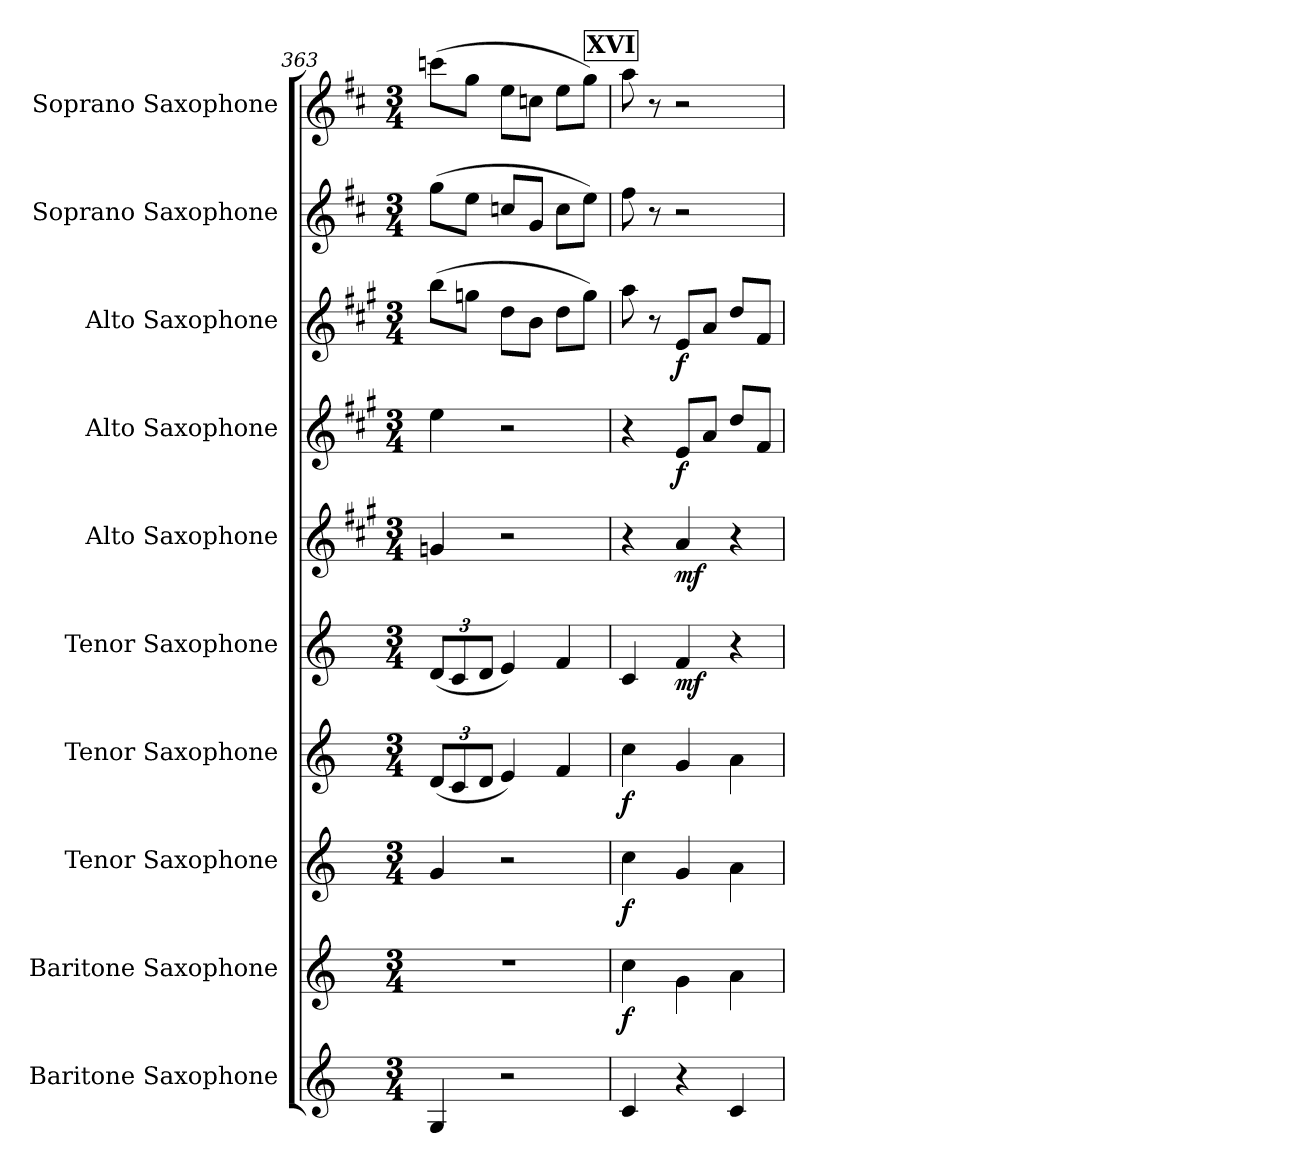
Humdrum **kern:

**kern	**kern	**dynam	**kern	**dynam	**kern	**dynam	**kern	**dynam	**kern	**dynam	**kern	**dynam	**kern	**dynam	**kern	**kern
*part10	*part9	*part9	*part8	*part8	*part7	*part7	*part6	*part6	*part5	*part5	*part4	*part4	*part3	*part3	*part2	*part1
*staff10	*staff9	*staff9	*staff8	*staff8	*staff7	*staff7	*staff6	*staff6	*staff5	*staff5	*staff4	*staff4	*staff3	*staff3	*staff2	*staff1
*I"Baritone Saxophone	*I"Baritone Saxophone	*	*I"Tenor Saxophone	*	*I"Tenor Saxophone	*	*I"Tenor Saxophone	*	*I"Alto Saxophone	*	*I"Alto Saxophone	*	*I"Alto Saxophone	*	*I"Soprano Saxophone	*I"Soprano Saxophone
*I'Bar. Sax.	*I'Bar. Sax.	*	*I'T. Sax.	*	*I'T. Sax.	*	*I'T. Sax.	*	*I'A. Sax.	*	*I'A. Sax.	*	*I'A. Sax.	*	*I'S. Sax.	*I'S. Sax.
*clefG2	*clefG2	*	*clefG2	*	*clefG2	*	*clefG2	*	*clefG2	*	*clefG2	*	*clefG2	*	*clefG2	*clefG2
*ITrd12c21	*ITrd12c21	*	*ITrd8c14	*	*ITrd8c14	*	*ITrd8c14	*	*ITrd5c9	*	*ITrd5c9	*	*ITrd5c9	*	*ITrd1c2	*ITrd1c2
*k[]	*k[]	*	*k[]	*	*k[]	*	*k[]	*	*k[]	*	*k[]	*	*k[]	*	*k[]	*k[]
*M3/4	*M3/4	*	*M3/4	*	*M3/4	*	*M3/4	*	*M3/4	*	*M3/4	*	*M3/4	*	*M3/4	*M3/4
*	*	*	*	*	*Xbrackettup	*	*Xbrackettup	*	*	*	*	*	*	*	*	*
=363	=363	=363	=363	=363	=363	=363	=363	=363	=363	=363	=363	=363	=363	=363	=363	=363
4GG/	2.r	.	4G/	.	(12D/L	.	(12D/L	.	4B-X/	.	4g\	.	(8dd\L	.	(8ff\L	(8bb-X\L
.	.	.	.	.	12C/	.	12C/	.	.	.	.	.	.	.	.	.
.	.	.	.	.	.	.	.	.	.	.	.	.	8b-X\J	.	8dd\J	8ff\J
.	.	.	.	.	12D/J	.	12D/J	.	.	.	.	.	.	.	.	.
2r	.	.	2r	.	4E/)	.	4E/)	.	2r	.	2r	.	8f\L	.	8b-X/L	8dd\L
.	.	.	.	.	.	.	.	.	.	.	.	.	8d\J	.	8f/J	8b-X\J
.	.	.	.	.	4F/	.	4F/	.	.	.	.	.	8f\L	.	8b-\L	8dd\L
.	.	.	.	.	.	.	.	.	.	.	.	.	8b-\J)	.	8dd\J)	8ff\J)
!!LO:REH:place=s1:a:B:fs=14:t=XVI
=364	=364	=364	=364	=364	=364	=364	=364	=364	=364	=364	=364	=364	=364	=364	=364	=364
!	!	!LO:DY:b	!	!LO:DY:b	!	!LO:DY:b	!	!	!	!	!	!	!	!	!	!
4C/	4c\	f	4c\	f	4c\	f	4C/	.	4r	.	4r	.	8cc\	.	8ee\	8gg\
.	.	.	.	.	.	.	.	.	.	.	.	.	8r	.	8r	8r
!	!	!	!	!	!	!	!	!LO:DY:b	!	!LO:DY:b	!	!LO:DY:b	!	!LO:DY:b	!	!
4r	4G\	.	4G/	.	4G/	.	4F/	mf	4c/	mf	8G/L	f	8G/L	f	2r	2r
.	.	.	.	.	.	.	.	.	.	.	8c/J	.	8c/J	.	.	.
4C/	4A\	.	4A\	.	4A\	.	4r	.	4r	.	8f/L	.	8f/L	.	.	.
.	.	.	.	.	.	.	.	.	.	.	8A/J	.	8A/J	.	.	.
=	=	=	=	=	=	=	=	=	=	=	=	=	=	=	=	=
*-	*-	*-	*-	*-	*-	*-	*-	*-	*-	*-	*-	*-	*-	*-	*-	*-
